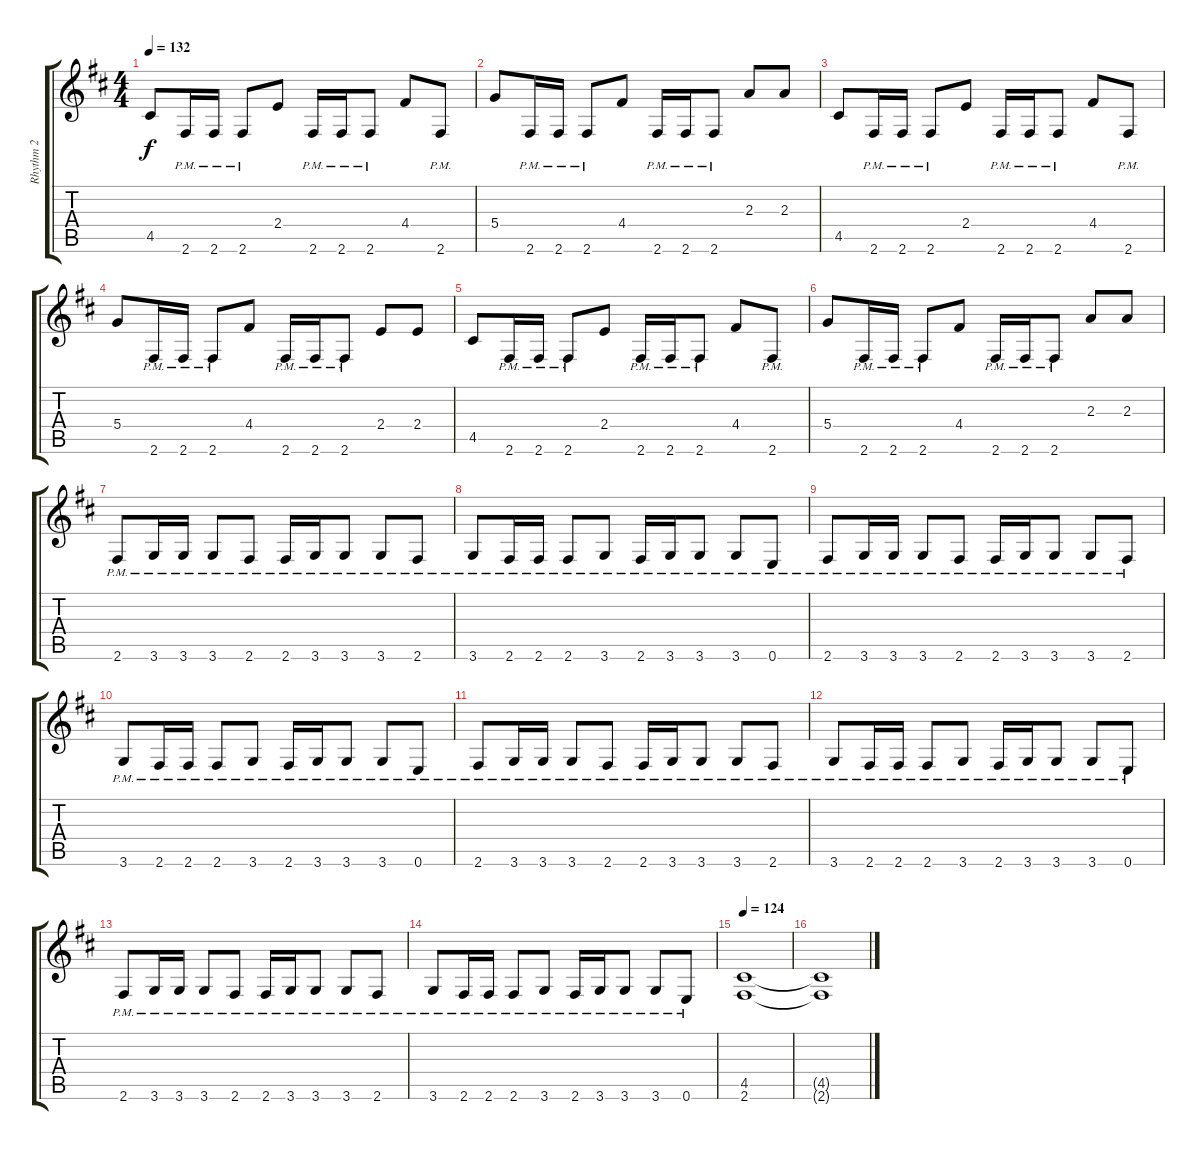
\track ("Rhythm 2" "Rhythm 2") {instrument distortionguitar}
\staff {score tabs}
\tuning (E4 B3 G3 D3 A2 E2) {hide}
\ts (4 4)
\tempo 132
\clef g2
\ks bminor
4.5.8{dy f} 2.6{pm}.16 2.6{pm}.16 2.6{pm}.8 2.4.8 2.6{pm}.16 2.6{pm}.16 2.6{pm}.8 4.4.8 2.6{pm}.8 |
5.4.8 2.6{pm}.16 2.6{pm}.16 2.6{pm}.8 4.4.8 2.6{pm}.16 2.6{pm}.16 2.6{pm}.8 2.3.8 2.3.8 |
4.5.8 2.6{pm}.16 2.6{pm}.16 2.6{pm}.8 2.4.8 2.6{pm}.16 2.6{pm}.16 2.6{pm}.8 4.4.8 2.6{pm}.8 |
5.4.8 2.6{pm}.16 2.6{pm}.16 2.6{pm}.8 4.4.8 2.6{pm}.16 2.6{pm}.16 2.6{pm}.8 2.4.8 2.4.8 |
4.5.8 2.6{pm}.16 2.6{pm}.16 2.6{pm}.8 2.4.8 2.6{pm}.16 2.6{pm}.16 2.6{pm}.8 4.4.8 2.6{pm}.8 |
5.4.8 2.6{pm}.16 2.6{pm}.16 2.6{pm}.8 4.4.8 2.6{pm}.16 2.6{pm}.16 2.6{pm}.8 2.3.8 2.3.8 |
2.6{pm}.8 3.6{pm}.16 3.6{pm}.16 3.6{pm}.8 2.6{pm}.8 2.6{pm}.16 3.6{pm}.16 3.6{pm}.8 3.6{pm}.8 2.6{pm}.8 |
3.6{pm}.8 2.6{pm}.16 2.6{pm}.16 2.6{pm}.8 3.6{pm}.8 2.6{pm}.16 3.6{pm}.16 3.6{pm}.8 3.6{pm}.8 0.6{pm}.8 |
2.6{pm}.8 3.6{pm}.16 3.6{pm}.16 3.6{pm}.8 2.6{pm}.8 2.6{pm}.16 3.6{pm}.16 3.6{pm}.8 3.6{pm}.8 2.6{pm}.8 |
3.6{pm}.8 2.6{pm}.16 2.6{pm}.16 2.6{pm}.8 3.6{pm}.8 2.6{pm}.16 3.6{pm}.16 3.6{pm}.8 3.6{pm}.8 0.6{pm}.8 |
2.6{pm}.8 3.6{pm}.16 3.6{pm}.16 3.6{pm}.8 2.6{pm}.8 2.6{pm}.16 3.6{pm}.16 3.6{pm}.8 3.6{pm}.8 2.6{pm}.8 |
3.6{pm}.8 2.6{pm}.16 2.6{pm}.16 2.6{pm}.8 3.6{pm}.8 2.6{pm}.16 3.6{pm}.16 3.6{pm}.8 3.6{pm}.8 0.6{pm}.8 |
2.6{pm}.8 3.6{pm}.16 3.6{pm}.16 3.6{pm}.8 2.6{pm}.8 2.6{pm}.16 3.6{pm}.16 3.6{pm}.8 3.6{pm}.8 2.6{pm}.8 |
3.6{pm}.8 2.6{pm}.16 2.6{pm}.16 2.6{pm}.8 3.6{pm}.8 2.6{pm}.16 3.6{pm}.16 3.6{pm}.8 3.6{pm}.8 0.6{pm}.8 |
\tempo 124
(4.5 2.6).1 |
(4.5{t} 2.6{t}).1
